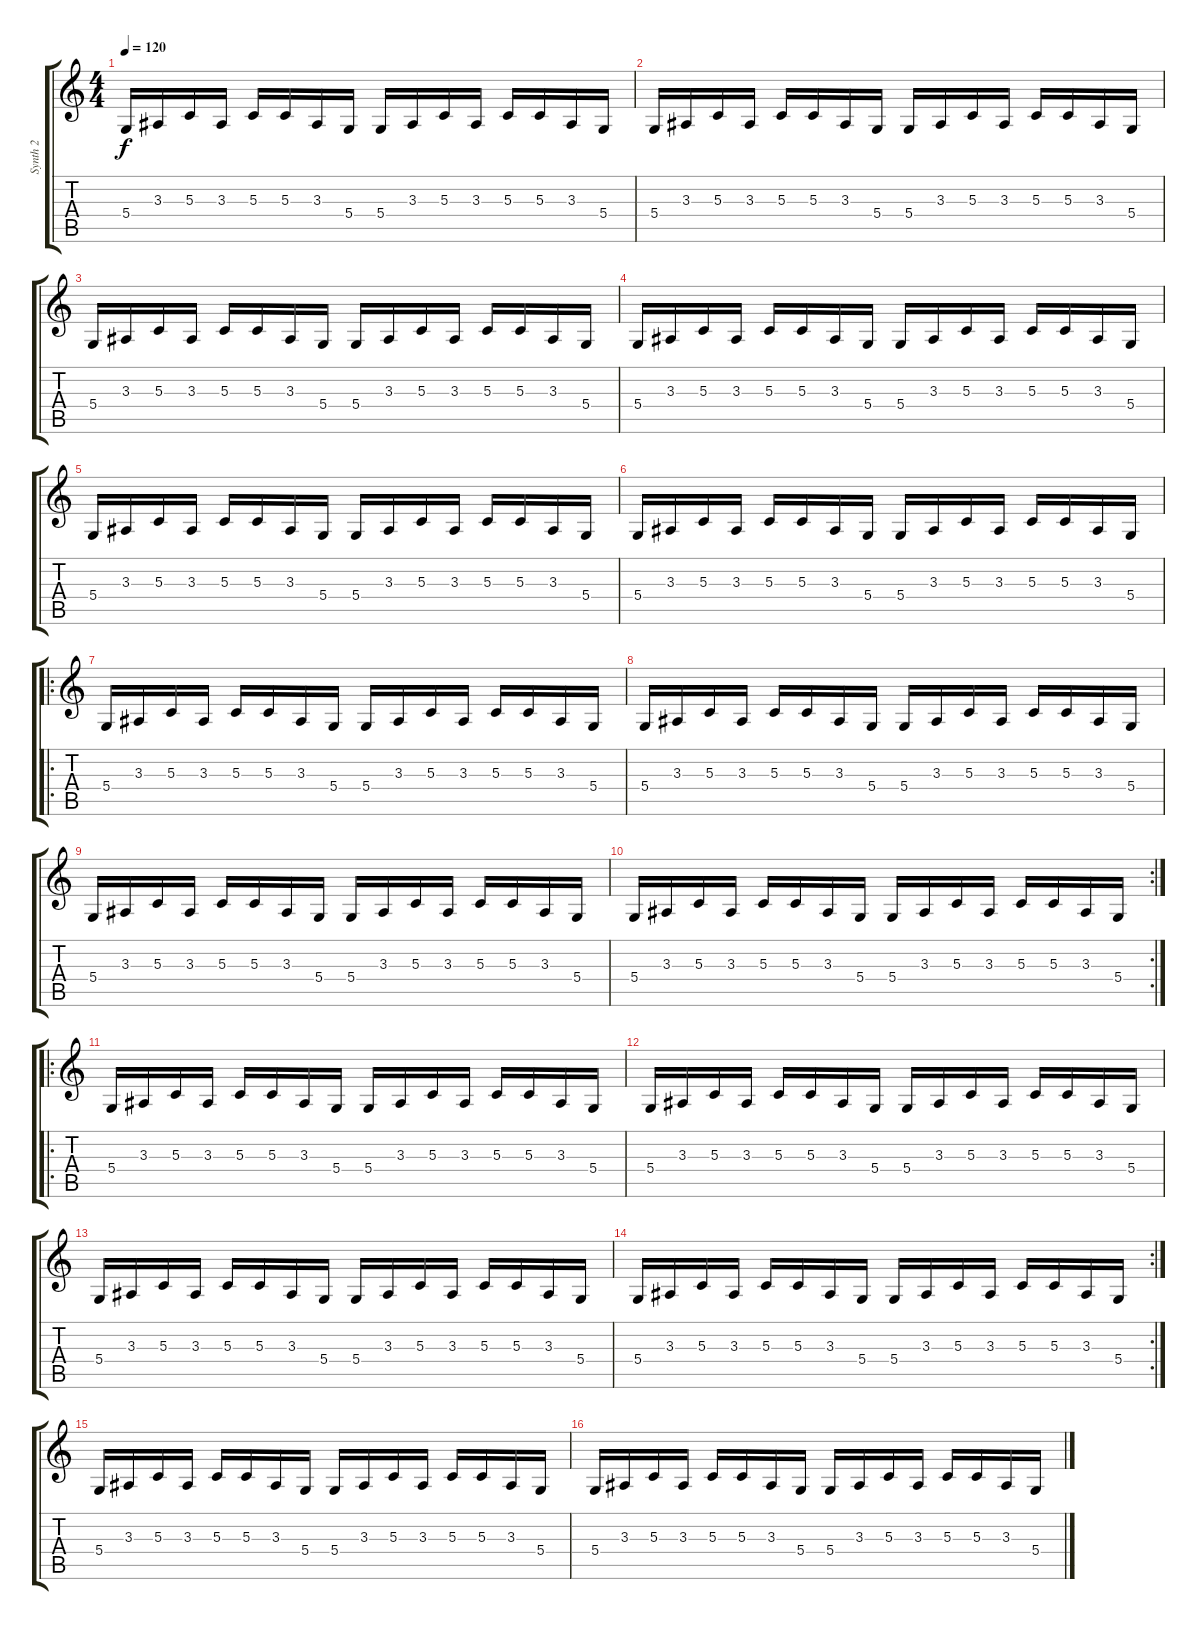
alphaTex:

\track ("Synth 2" "Synth 2") {instrument fx1rain}
\staff {score tabs}
\tuning (E4 B3 G3 D3 A2 E2) {hide}
\ts (4 4)
\tempo 120
\clef g2
\ks c
5.4.16{dy f} 3.3.16 5.3.16 3.3.16 5.3.16 5.3.16 3.3.16 5.4.16 5.4.16 3.3.16 5.3.16 3.3.16 5.3.16 5.3.16 3.3.16 5.4.16 |
5.4.16 3.3.16 5.3.16 3.3.16 5.3.16 5.3.16 3.3.16 5.4.16 5.4.16 3.3.16 5.3.16 3.3.16 5.3.16 5.3.16 3.3.16 5.4.16 |
5.4.16 3.3.16 5.3.16 3.3.16 5.3.16 5.3.16 3.3.16 5.4.16 5.4.16 3.3.16 5.3.16 3.3.16 5.3.16 5.3.16 3.3.16 5.4.16 |
5.4.16 3.3.16 5.3.16 3.3.16 5.3.16 5.3.16 3.3.16 5.4.16 5.4.16 3.3.16 5.3.16 3.3.16 5.3.16 5.3.16 3.3.16 5.4.16 |
5.4.16 3.3.16 5.3.16 3.3.16 5.3.16 5.3.16 3.3.16 5.4.16 5.4.16 3.3.16 5.3.16 3.3.16 5.3.16 5.3.16 3.3.16 5.4.16 |
5.4.16 3.3.16 5.3.16 3.3.16 5.3.16 5.3.16 3.3.16 5.4.16 5.4.16 3.3.16 5.3.16 3.3.16 5.3.16 5.3.16 3.3.16 5.4.16 |
\ro
5.4.16 3.3.16 5.3.16 3.3.16 5.3.16 5.3.16 3.3.16 5.4.16 5.4.16 3.3.16 5.3.16 3.3.16 5.3.16 5.3.16 3.3.16 5.4.16 |
5.4.16 3.3.16 5.3.16 3.3.16 5.3.16 5.3.16 3.3.16 5.4.16 5.4.16 3.3.16 5.3.16 3.3.16 5.3.16 5.3.16 3.3.16 5.4.16 |
5.4.16 3.3.16 5.3.16 3.3.16 5.3.16 5.3.16 3.3.16 5.4.16 5.4.16 3.3.16 5.3.16 3.3.16 5.3.16 5.3.16 3.3.16 5.4.16 |
\rc 2
5.4.16 3.3.16 5.3.16 3.3.16 5.3.16 5.3.16 3.3.16 5.4.16 5.4.16 3.3.16 5.3.16 3.3.16 5.3.16 5.3.16 3.3.16 5.4.16 |
\ro
5.4.16 3.3.16 5.3.16 3.3.16 5.3.16 5.3.16 3.3.16 5.4.16 5.4.16 3.3.16 5.3.16 3.3.16 5.3.16 5.3.16 3.3.16 5.4.16 |
5.4.16 3.3.16 5.3.16 3.3.16 5.3.16 5.3.16 3.3.16 5.4.16 5.4.16 3.3.16 5.3.16 3.3.16 5.3.16 5.3.16 3.3.16 5.4.16 |
5.4.16 3.3.16 5.3.16 3.3.16 5.3.16 5.3.16 3.3.16 5.4.16 5.4.16 3.3.16 5.3.16 3.3.16 5.3.16 5.3.16 3.3.16 5.4.16 |
\rc 2
5.4.16 3.3.16 5.3.16 3.3.16 5.3.16 5.3.16 3.3.16 5.4.16 5.4.16 3.3.16 5.3.16 3.3.16 5.3.16 5.3.16 3.3.16 5.4.16 |
5.4.16 3.3.16 5.3.16 3.3.16 5.3.16 5.3.16 3.3.16 5.4.16 5.4.16 3.3.16 5.3.16 3.3.16 5.3.16 5.3.16 3.3.16 5.4.16 |
5.4.16 3.3.16 5.3.16 3.3.16 5.3.16 5.3.16 3.3.16 5.4.16 5.4.16 3.3.16 5.3.16 3.3.16 5.3.16 5.3.16 3.3.16 5.4.16
